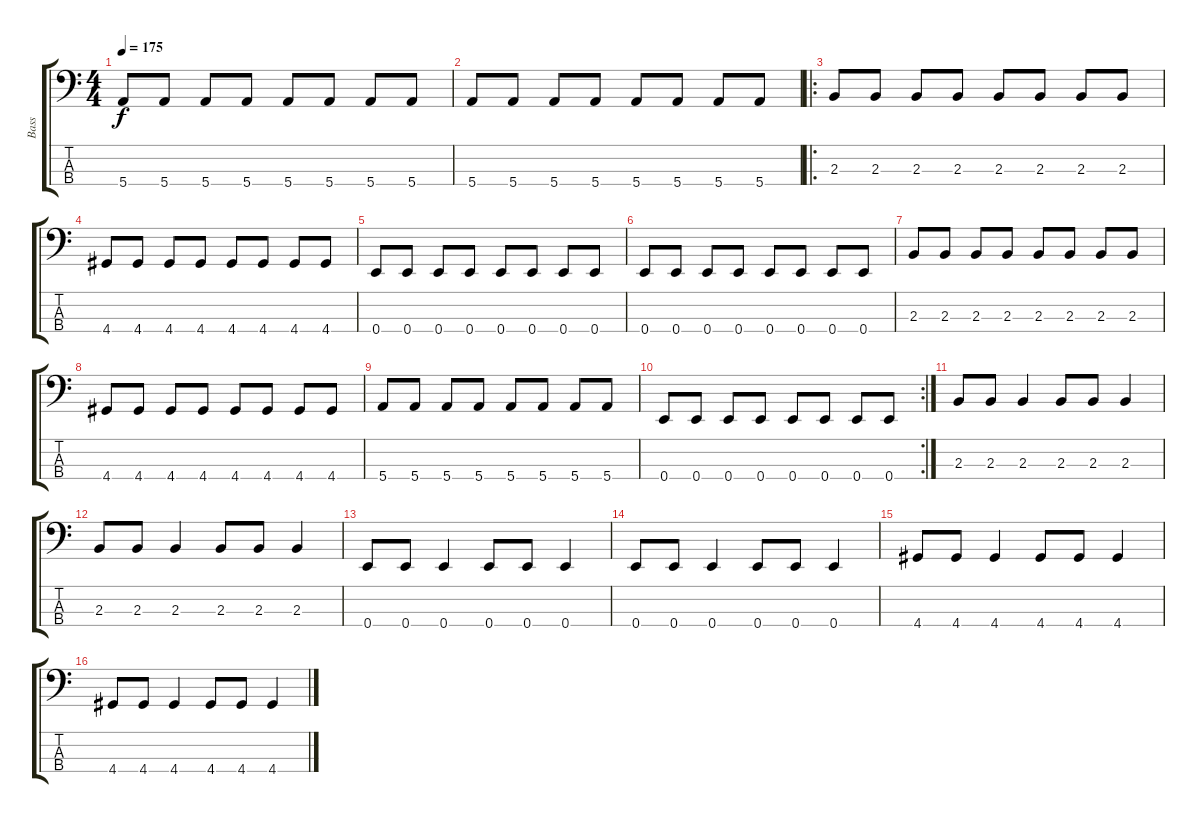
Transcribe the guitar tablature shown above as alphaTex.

\track ("Bass" "Bass") {instrument electricbassfinger}
\staff {score tabs}
\tuning (G2 D2 A1 E1) {hide}
\ts (4 4)
\tempo 175
\clef f4
\ks c
5.4.8{dy f} 5.4.8 5.4.8 5.4.8 5.4.8 5.4.8 5.4.8 5.4.8 |
5.4.8 5.4.8 5.4.8 5.4.8 5.4.8 5.4.8 5.4.8 5.4.8 |
\ro
2.3.8 2.3.8 2.3.8 2.3.8 2.3.8 2.3.8 2.3.8 2.3.8 |
4.4.8 4.4.8 4.4.8 4.4.8 4.4.8 4.4.8 4.4.8 4.4.8 |
0.4.8 0.4.8 0.4.8 0.4.8 0.4.8 0.4.8 0.4.8 0.4.8 |
0.4.8 0.4.8 0.4.8 0.4.8 0.4.8 0.4.8 0.4.8 0.4.8 |
2.3.8 2.3.8 2.3.8 2.3.8 2.3.8 2.3.8 2.3.8 2.3.8 |
4.4.8 4.4.8 4.4.8 4.4.8 4.4.8 4.4.8 4.4.8 4.4.8 |
5.4.8 5.4.8 5.4.8 5.4.8 5.4.8 5.4.8 5.4.8 5.4.8 |
\rc 2
0.4.8 0.4.8 0.4.8 0.4.8 0.4.8 0.4.8 0.4.8 0.4.8 |
2.3.8 2.3.8 2.3.4 2.3.8 2.3.8 2.3.4 |
2.3.8 2.3.8 2.3.4 2.3.8 2.3.8 2.3.4 |
0.4.8 0.4.8 0.4.4 0.4.8 0.4.8 0.4.4 |
0.4.8 0.4.8 0.4.4 0.4.8 0.4.8 0.4.4 |
4.4.8 4.4.8 4.4.4 4.4.8 4.4.8 4.4.4 |
4.4.8 4.4.8 4.4.4 4.4.8 4.4.8 4.4.4
